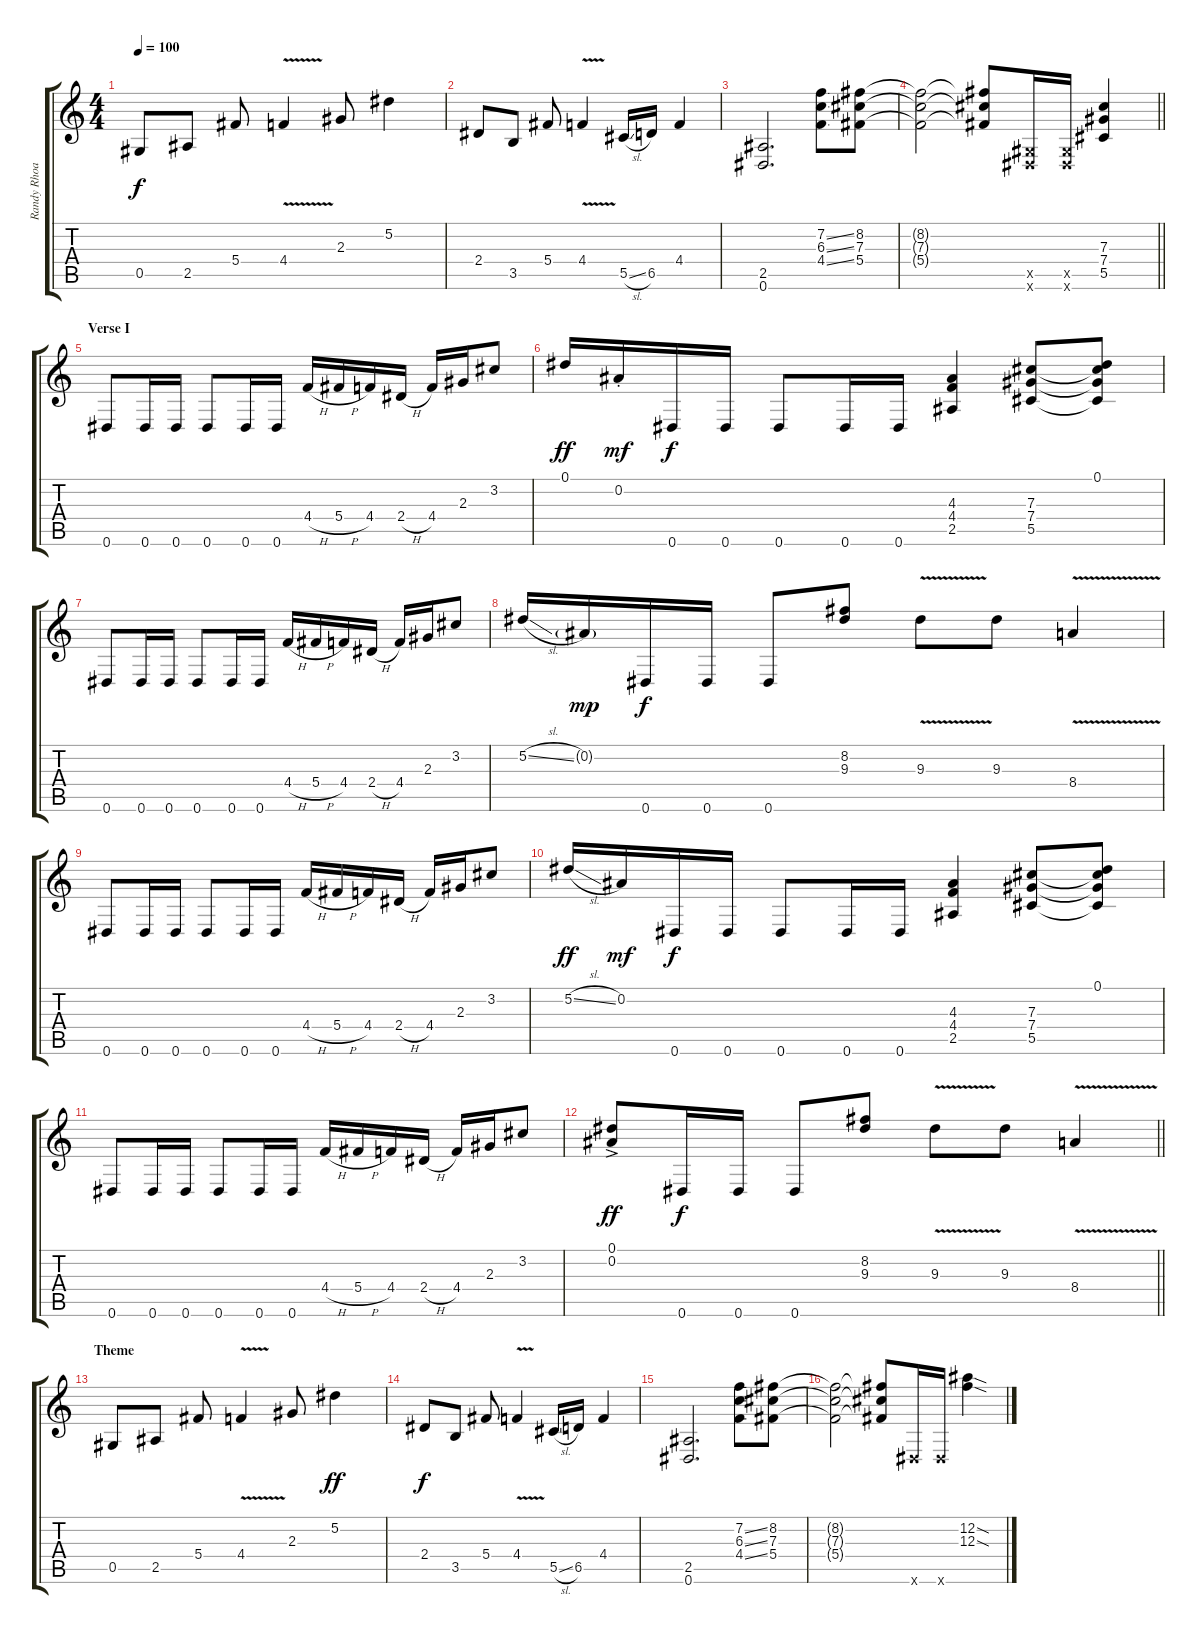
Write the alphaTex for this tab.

\track ("Randy Rhoads" "Randy Rhoa") {instrument distortionguitar}
\staff {score tabs}
\tuning (Eb4 Bb3 Gb3 Db3 Ab2 Eb2) {hide}
\ts (4 4)
\tempo 100
\clef g2
\ks c
0.5.8{dy f} 2.5.8 5.4.8 4.4{v}.4 2.3.8 5.2.4 |
2.4.8 3.5.8 5.4.8 4.4{v}.4 5.5{sl}.16 6.5.16 4.4.4 |
(2.5 0.6).2{d} (7.2{ss} 6.3{ss} 4.4{ss}).8 (8.2 7.3 5.4).8 |
\barLineRight lightlight
(8.2{t} 7.3{t} 5.4{t}).2 (8.2{t} 7.3{t} 5.4{t}).8 (0.5{x} 0.6{x}).16 (0.5{x} 0.6{x}).16 (7.3 7.4 5.5).4 |
\section ("" "Verse I")
0.6.8 0.6.16 0.6.16 0.6.8 0.6.16 0.6.16 4.4{h}.16 5.4{h}.16 4.4.16 2.4{h}.16 4.4.16 2.3.16 3.2.8 |
0.1.16{dy ff} 0.2{st}.16{dy mf} 0.6.16{dy f} 0.6.16 0.6.8 0.6.16 0.6.16 (4.3 4.4 2.5).4 (7.3 7.4 5.5).8 (0.1 7.3{t} 7.4{t} 5.5{t}).8 |
0.6.8 0.6.16 0.6.16 0.6.8 0.6.16 0.6.16 4.4{h}.16 5.4{h}.16 4.4.16 2.4{h}.16 4.4.16 2.3.16 3.2.8 |
5.2{sl}.16 0.2{g}.16{dy mp} 0.6.16{dy f} 0.6.16 0.6.8 (8.2 9.3).8 9.3{v}.8 9.3.8 8.4{v}.4 |
0.6.8 0.6.16 0.6.16 0.6.8 0.6.16 0.6.16 4.4{h}.16 5.4{h}.16 4.4.16 2.4{h}.16 4.4.16 2.3.16 3.2.8 |
5.2{sl}.16{dy ff} 0.2.16{dy mf} 0.6.16{dy f} 0.6.16 0.6.8 0.6.16 0.6.16 (4.3 4.4 2.5).4 (7.3 7.4 5.5).8 (0.1 7.3{t} 7.4{t} 5.5{t}).8 |
0.6.8 0.6.16 0.6.16 0.6.8 0.6.16 0.6.16 4.4{h}.16 5.4{h}.16 4.4.16 2.4{h}.16 4.4.16 2.3.16 3.2.8 |
\barLineRight lightlight
(0.1{ac} 0.2).8{dy ff} 0.6.16{dy f} 0.6.16 0.6.8 (8.2 9.3).8 9.3{v}.8 9.3.8 8.4{v}.4 |
\section ("" "Theme")
0.5.8 2.5.8 5.4.8 4.4{v}.4 2.3.8 5.2.4{dy ff} |
2.4.8{dy f} 3.5.8 5.4.8 4.4{v}.4 5.5{sl}.16 6.5.16 4.4.4 |
(2.5 0.6).2{d} (7.2{ss} 6.3{ss} 4.4{ss}).8 (8.2 7.3 5.4).8 |
(8.2{t} 7.3{t} 5.4{t}).2 (8.2{t} 7.3{t} 5.4{t}).8 0.6{x}.16 0.6{x}.16 (12.2{sod} 12.3{sod}).4
